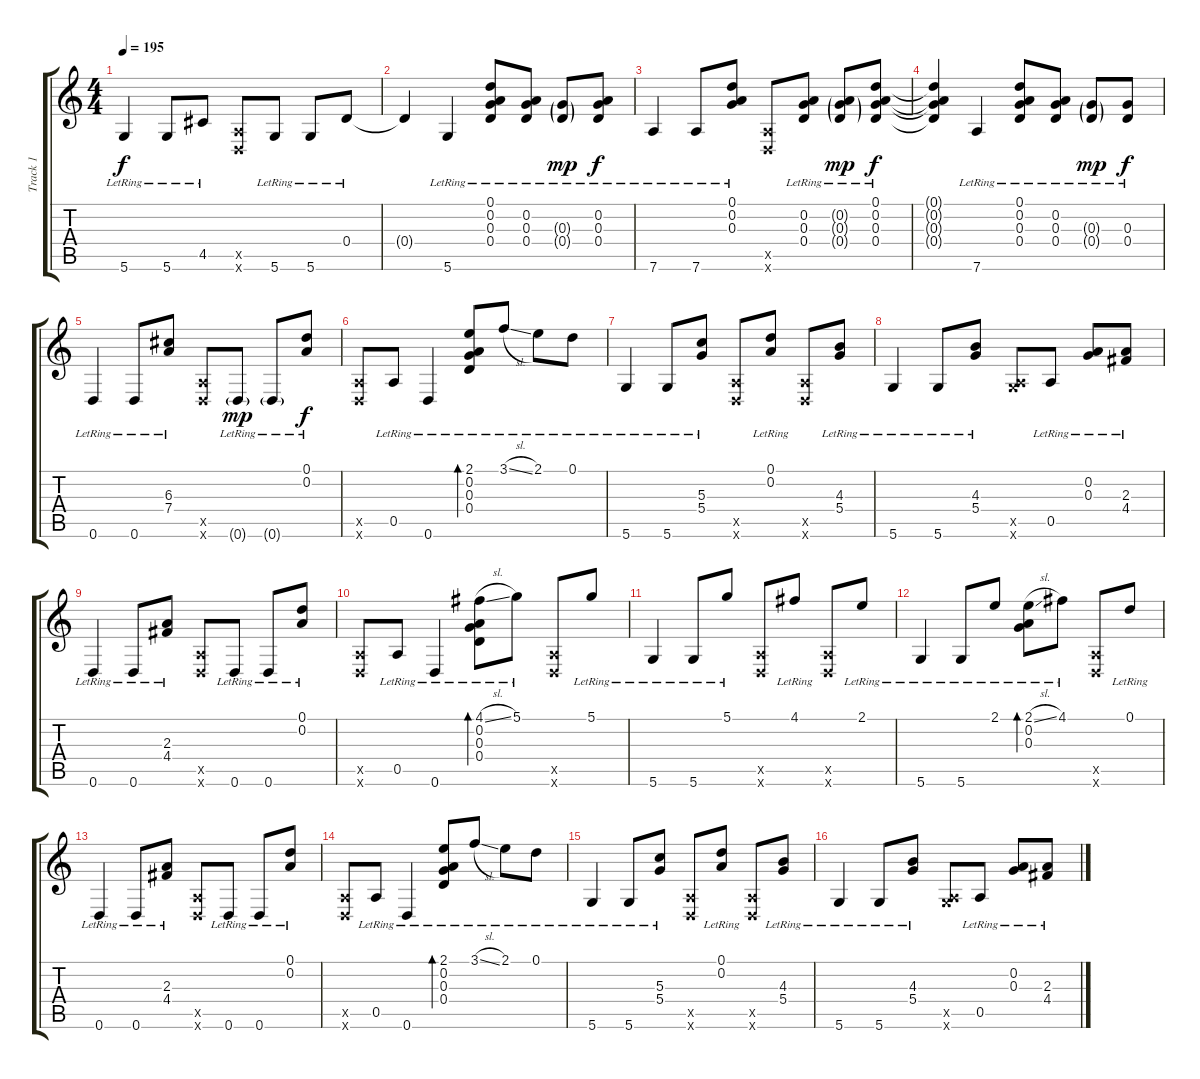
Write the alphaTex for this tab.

\track ("Track 1" "Track 1") {instrument acousticguitarsteel}
\staff {score tabs}
\tuning (D4 A3 G3 D3 A2 D2) {hide}
\ts (4 4)
\tempo 195
\clef g2
\ks c
5.6{lr}.4{dy f} 5.6{lr}.8 4.5{lr}.8 (0.5{x} 0.6{x}).8 5.6{lr}.8 5.6{lr}.8 0.4{lr}.8 |
0.4{t}.4 5.6{lr}.4 (0.1{lr} 0.2{lr} 0.3{lr} 0.4{lr}).8 (0.2{lr} 0.3{lr} 0.4{lr}).8 (0.3{g lr} 0.4{g lr}).8{dy mp} (0.2{lr} 0.3{lr} 0.4{lr}).8{dy f} |
7.6{lr}.4 7.6{lr}.8 (0.1{lr} 0.2{lr} 0.3{lr}).8 (0.5{x} 0.6{x}).8 (0.2{lr} 0.3{lr} 0.4{lr}).8 (0.2{g lr} 0.3{g lr} 0.4{g lr}).8{dy mp} (0.1{lr} 0.2{lr} 0.3{lr} 0.4{lr}).8{dy f} |
(0.1{t} 0.2{t} 0.3{t} 0.4{t}).4 7.6{lr}.4 (0.1{lr} 0.2{lr} 0.3{lr} 0.4{lr}).8 (0.2{lr} 0.3{lr} 0.4{lr}).8 (0.3{g lr} 0.4{g lr}).8{dy mp} (0.3{lr} 0.4{lr}).8{dy f} |
0.6{lr}.4 0.6{lr}.8 (6.3{lr} 7.4{lr}).8 (0.5{x} 0.6{x}).8 0.6{g lr}.8{dy mp} 0.6{g lr}.8 (0.1{lr} 0.2{lr}).8{dy f} |
(0.5{x} 0.6{x}).8 0.5{lr}.8 0.6{lr}.4 (2.1{lr} 0.2{lr} 0.3{lr} 0.4{lr}).8{bd 480} 3.1{sl lr}.8 2.1{lr}.8 0.1{lr}.8 |
5.6{lr}.4 5.6{lr}.8 (5.3{lr} 5.4{lr}).8 (0.5{x} 0.6{x}).8 (0.1{lr} 0.2{lr}).8 (0.5{x} 0.6{x}).8 (4.3{lr} 5.4{lr}).8 |
5.6{lr}.4 5.6{lr}.8 (4.3{lr} 5.4{lr}).8 (0.5{x} 5.6{x}).8 0.5{lr}.8 (0.2{lr} 0.3{lr}).8 (2.3{lr} 4.4{lr}).8 |
0.6{lr}.4 0.6{lr}.8 (2.3{lr} 4.4{lr}).8 (0.5{x} 0.6{x}).8 0.6{lr}.8 0.6{lr}.8 (0.1{lr} 0.2{lr}).8 |
(0.5{x} 0.6{x}).8 0.5{lr}.8 0.6{lr}.4 (4.1{sl lr} 0.2{lr} 0.3{lr} 0.4{lr}).8{bd 480} 5.1{lr}.8 (0.5{x} 0.6{x}).8 5.1{lr}.8 |
5.6{lr}.4 5.6{lr}.8 5.1{lr}.8 (0.5{x} 0.6{x}).8 4.1{lr}.8 (0.5{x} 0.6{x}).8 2.1{lr}.8 |
5.6{lr}.4 5.6{lr}.8 2.1{lr}.8 (2.1{sl lr} 0.2{lr} 0.3{lr}).8{bd 480} 4.1{lr}.8 (0.5{x} 0.6{x}).8 0.1{lr}.8 |
0.6{lr}.4 0.6{lr}.8 (2.3{lr} 4.4{lr}).8 (0.5{x} 0.6{x}).8 0.6{lr}.8 0.6{lr}.8 (0.1{lr} 0.2{lr}).8 |
(0.5{x} 0.6{x}).8 0.5{lr}.8 0.6{lr}.4 (2.1{lr} 0.2{lr} 0.3{lr} 0.4{lr}).8{bd 480} 3.1{sl lr}.8 2.1{lr}.8 0.1{lr}.8 |
5.6{lr}.4 5.6{lr}.8 (5.3{lr} 5.4{lr}).8 (0.5{x} 0.6{x}).8 (0.1{lr} 0.2{lr}).8 (0.5{x} 0.6{x}).8 (4.3{lr} 5.4{lr}).8 |
5.6{lr}.4 5.6{lr}.8 (4.3{lr} 5.4{lr}).8 (0.5{x} 5.6{x}).8 0.5{lr}.8 (0.2{lr} 0.3{lr}).8 (2.3{lr} 4.4{lr}).8
